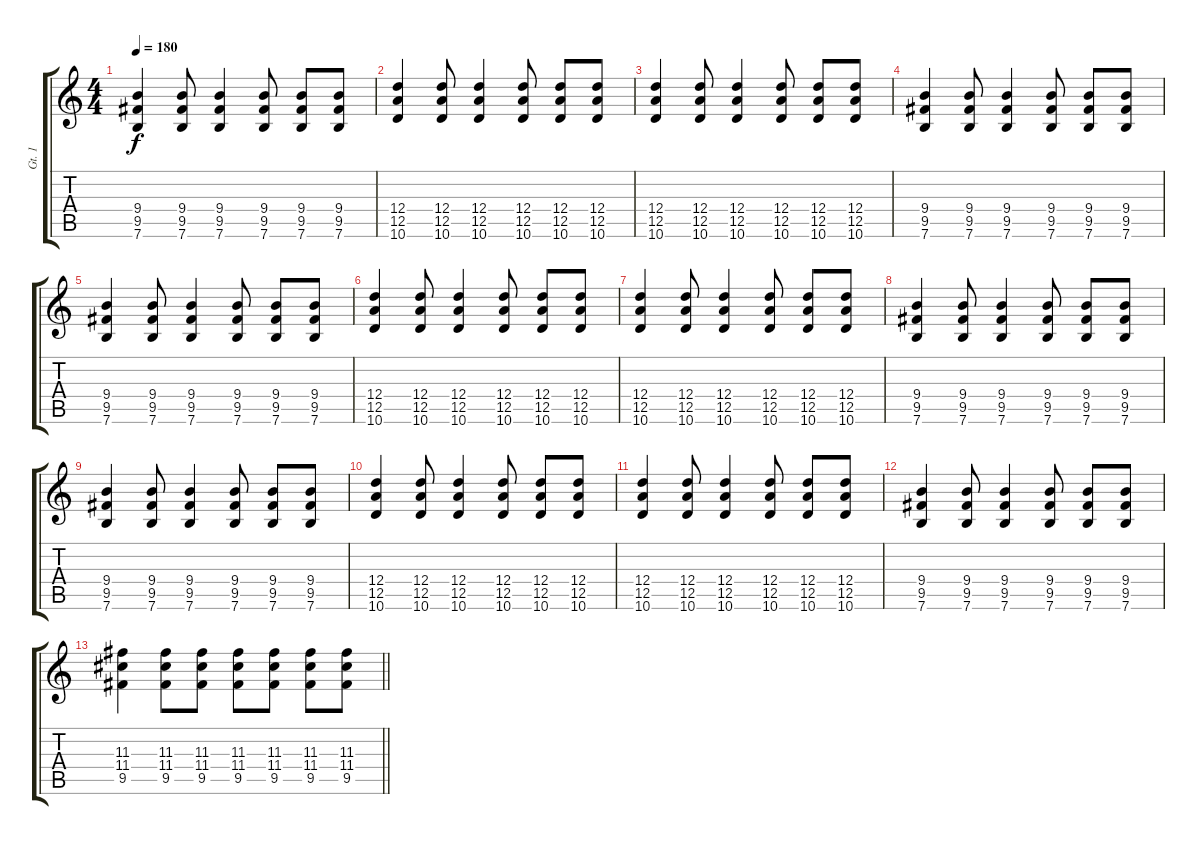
\track ("Gt. 1" "Gt. 1") {instrument overdrivenguitar}
\staff {score tabs}
\tuning (E4 B3 G3 D3 A2 E2) {hide}
\ts (4 4)
\tempo 180
\clef g2
\ks c
(9.4 9.5 7.6).4{dy f} (9.4 9.5 7.6).8 (9.4 9.5 7.6).4 (9.4 9.5 7.6).8 (9.4 9.5 7.6).8 (9.4 9.5 7.6).8 |
(12.4 12.5 10.6).4 (12.4 12.5 10.6).8 (12.4 12.5 10.6).4 (12.4 12.5 10.6).8 (12.4 12.5 10.6).8 (12.4 12.5 10.6).8 |
(12.4 12.5 10.6).4 (12.4 12.5 10.6).8 (12.4 12.5 10.6).4 (12.4 12.5 10.6).8 (12.4 12.5 10.6).8 (12.4 12.5 10.6).8 |
(9.4 9.5 7.6).4 (9.4 9.5 7.6).8 (9.4 9.5 7.6).4 (9.4 9.5 7.6).8 (9.4 9.5 7.6).8 (9.4 9.5 7.6).8 |
(9.4 9.5 7.6).4 (9.4 9.5 7.6).8 (9.4 9.5 7.6).4 (9.4 9.5 7.6).8 (9.4 9.5 7.6).8 (9.4 9.5 7.6).8 |
(12.4 12.5 10.6).4 (12.4 12.5 10.6).8 (12.4 12.5 10.6).4 (12.4 12.5 10.6).8 (12.4 12.5 10.6).8 (12.4 12.5 10.6).8 |
(12.4 12.5 10.6).4 (12.4 12.5 10.6).8 (12.4 12.5 10.6).4 (12.4 12.5 10.6).8 (12.4 12.5 10.6).8 (12.4 12.5 10.6).8 |
(9.4 9.5 7.6).4 (9.4 9.5 7.6).8 (9.4 9.5 7.6).4 (9.4 9.5 7.6).8 (9.4 9.5 7.6).8 (9.4 9.5 7.6).8 |
(9.4 9.5 7.6).4 (9.4 9.5 7.6).8 (9.4 9.5 7.6).4 (9.4 9.5 7.6).8 (9.4 9.5 7.6).8 (9.4 9.5 7.6).8 |
(12.4 12.5 10.6).4 (12.4 12.5 10.6).8 (12.4 12.5 10.6).4 (12.4 12.5 10.6).8 (12.4 12.5 10.6).8 (12.4 12.5 10.6).8 |
(12.4 12.5 10.6).4 (12.4 12.5 10.6).8 (12.4 12.5 10.6).4 (12.4 12.5 10.6).8 (12.4 12.5 10.6).8 (12.4 12.5 10.6).8 |
(9.4 9.5 7.6).4 (9.4 9.5 7.6).8 (9.4 9.5 7.6).4 (9.4 9.5 7.6).8 (9.4 9.5 7.6).8 (9.4 9.5 7.6).8 |
\barLineRight lightlight
(11.3 11.4 9.5).4 (11.3 11.4 9.5).8 (11.3 11.4 9.5).8 (11.3 11.4 9.5).8 (11.3 11.4 9.5).8 (11.3 11.4 9.5).8 (11.3 11.4 9.5).8
